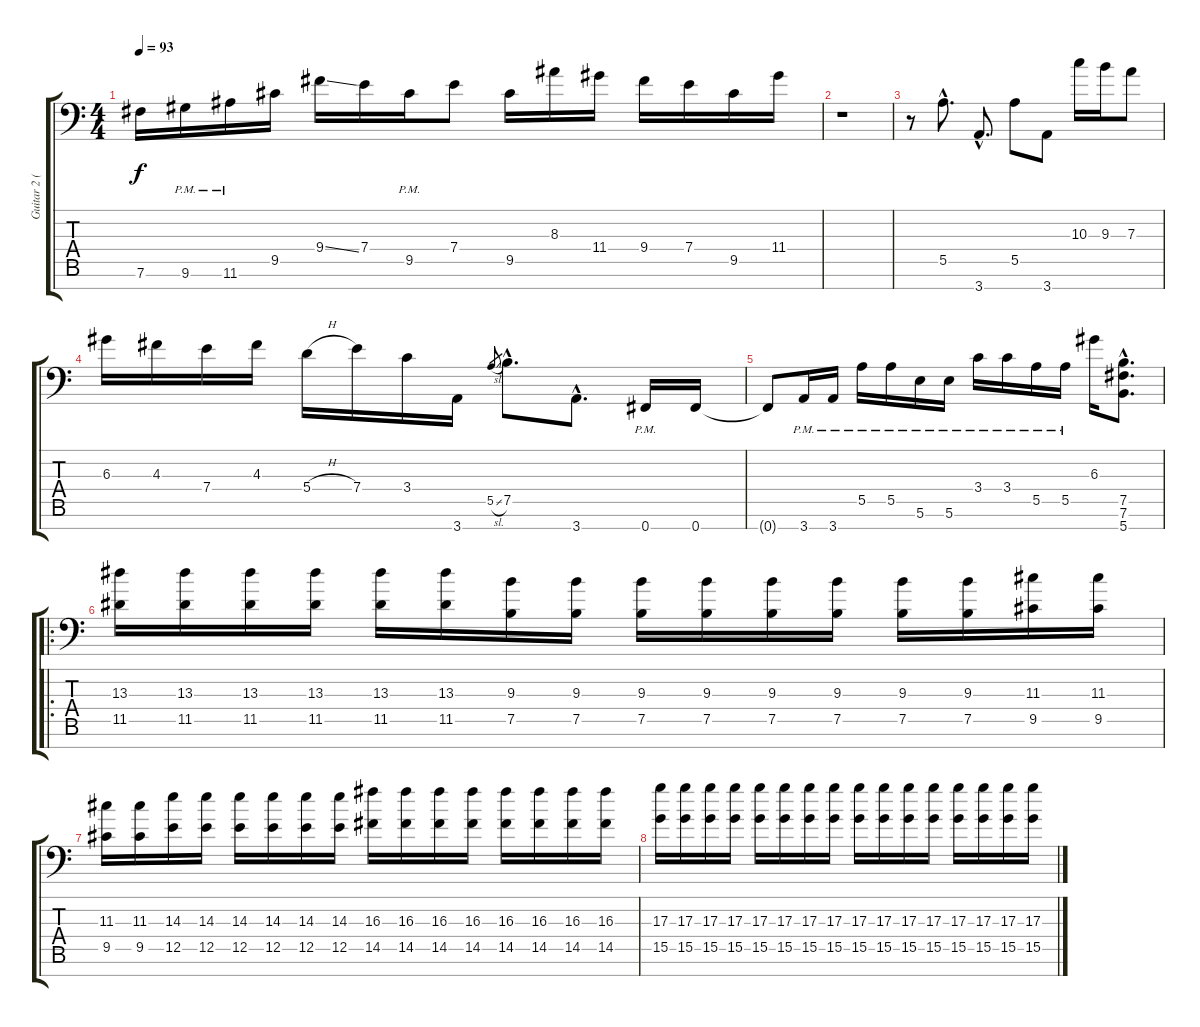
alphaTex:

\track ("Guitar 2 (2nd to 8th string)" "Guitar 2 (") {instrument distortionguitar}
\staff {score tabs}
\tuning (B3 G3 D3 A2 E2 B1 Gb1) {hide}
\ts (4 4)
\tempo 93
\clef f4
\ks c
7.6{t}.16{dy f} 9.6{pm}.16 11.6{pm}.16 9.5.16 9.4{ss}.16 7.4.16 9.5{pm}.16 7.4.8 9.5.16 8.3.16 11.4.16 9.4.16 7.4.16 9.5.16 11.4.16 |
r.1 |
r.8 5.5{hac}.8{d} 3.7{hac}.8{d} 5.5.8 3.7.8 10.3.16 9.3.16 7.3.8 |
6.3.16 4.3.16 7.4.16 4.3.16 5.4{h}.16 7.4.16 3.4.16 3.7.16 5.5{sl}.8{gr} 7.5{hac}.8{d} 3.7{hac}.8{d} 0.7{pm}.16 0.7.16 |
0.7{t}.8 3.7{pm}.16 3.7{pm}.16 5.5{pm}.16 5.5{pm}.16 5.6{pm}.16 5.6{pm}.16 3.4{pm}.16 3.4{pm}.16 5.5{pm}.16 5.5{pm}.16 6.3.16 (7.5{hac} 7.6{hac} 5.7{hac}).8{d} |
\ro
(13.3 11.5).16 (13.3 11.5).16 (13.3 11.5).16 (13.3 11.5).16 (13.3 11.5).16 (13.3 11.5).16 (9.3 7.5).16 (9.3 7.5).16 (9.3 7.5).16 (9.3 7.5).16 (9.3 7.5).16 (9.3 7.5).16 (9.3 7.5).16 (9.3 7.5).16 (11.3 9.5).16 (11.3 9.5).16 |
(11.3 9.5).16 (11.3 9.5).16 (14.3 12.5).16 (14.3 12.5).16 (14.3 12.5).16 (14.3 12.5).16 (14.3 12.5).16 (14.3 12.5).16 (16.3 14.5).16 (16.3 14.5).16 (16.3 14.5).16 (16.3 14.5).16 (16.3 14.5).16 (16.3 14.5).16 (16.3 14.5).16 (16.3 14.5).16 |
(17.3 15.5).16 (17.3 15.5).16 (17.3 15.5).16 (17.3 15.5).16 (17.3 15.5).16 (17.3 15.5).16 (17.3 15.5).16 (17.3 15.5).16 (17.3 15.5).16 (17.3 15.5).16 (17.3 15.5).16 (17.3 15.5).16 (17.3 15.5).16 (17.3 15.5).16 (17.3 15.5).16 (17.3 15.5).16
